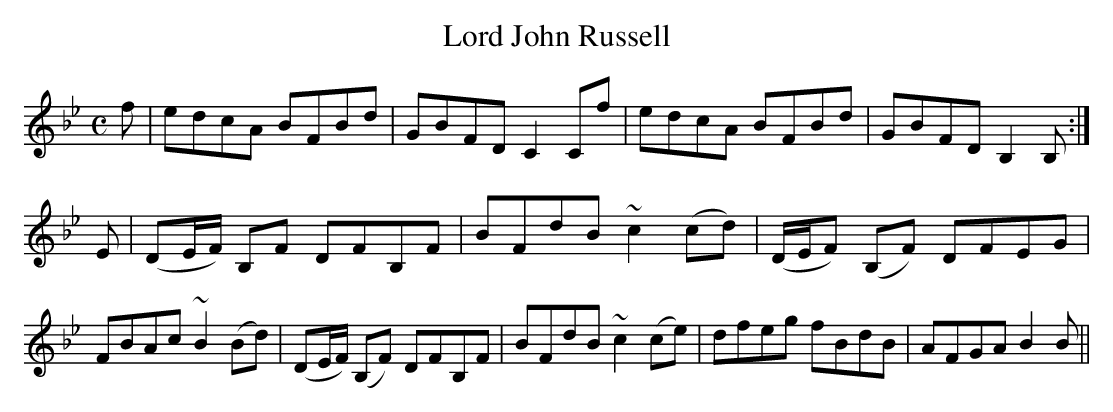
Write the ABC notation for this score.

X:1
T:Lord John Russell
M:C
L:1/8
K:Bb
f|edcA BFBd|GBFD C2 Cf|edcA BFBd|GBFD B,2 B,:|
E|(DE/F/) B,F DFB,F|BFdB ~c2 (cd)|(D/E/F) (B,F) DFEG|
FBAc ~B2 (Bd)|(DE/F/) (B,F) DFB,F|BFdB ~c2 (ce)|dfeg fBdB|AFGA B2B||
